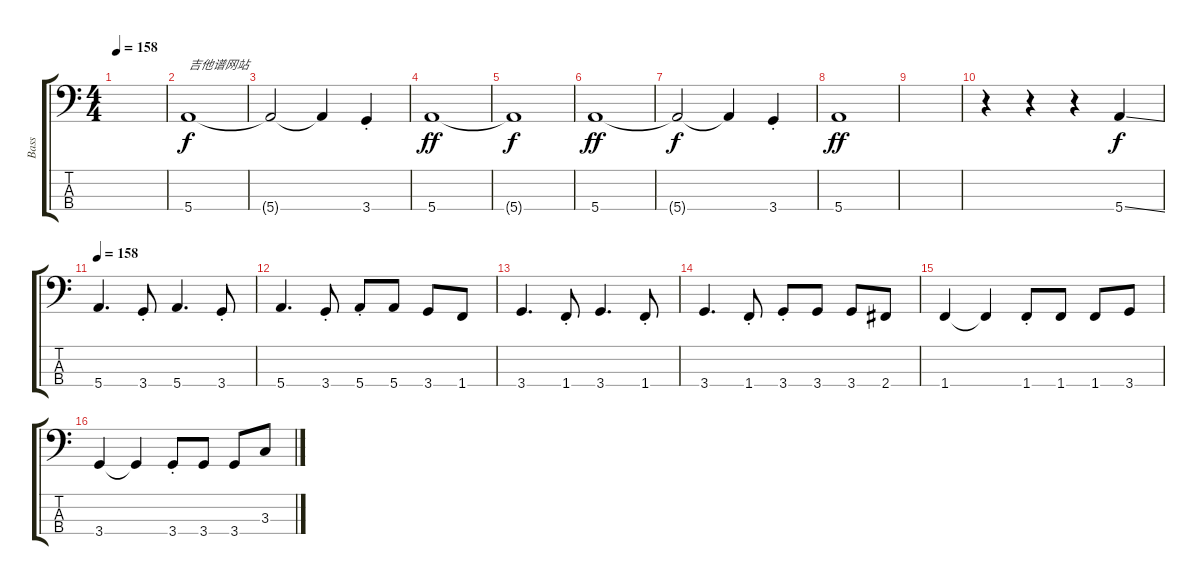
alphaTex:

\track ("Bass" "Bass") {instrument electricbassfinger}
\staff {score tabs}
\tuning (G2 D2 A1 E1) {hide}
\ts (4 4)
\tempo 158
\tempo 155
\tempo 158
\clef f4
\ks c
|
5.4.1{txt "吉他谱网站"} |
5.4{t}.2{dy f} 5.4{t}.4 3.4{st}.4 |
5.4.1{dy ff} |
5.4{t}.1{dy f} |
5.4.1{dy ff} |
5.4{t}.2{dy f} 5.4{t}.4 3.4{st}.4 |
5.4.1{dy ff} |
|
r.4 r.4 r.4 5.4{ss}.4{dy f} |
\tempo 158
5.4.4{d} 3.4{st}.8 5.4.4{d} 3.4{st}.8 |
5.4.4{d} 3.4{st}.8 5.4{st}.8 5.4.8 3.4.8 1.4.8 |
3.4.4{d} 1.4{st}.8 3.4.4{d} 1.4{st}.8 |
3.4.4{d} 1.4{st}.8 3.4{st}.8 3.4.8 3.4.8 2.4.8 |
1.4.4 1.4{t}.4 1.4{st}.8 1.4.8 1.4.8 3.4.8 |
3.4.4 3.4{t}.4 3.4{st}.8 3.4.8 3.4.8 3.3.8
